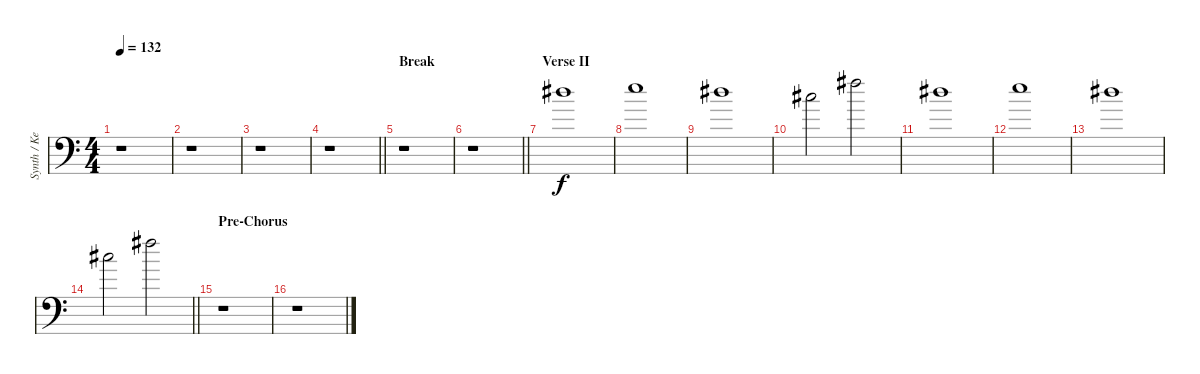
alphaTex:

\track ("Synth / Keyboard IV" "Synth / Ke") {instrument fx1rain}
\staff {score}
\tuning (Eb3 Bb2 Gb2 Db2 Ab1 Eb1) {hide}
\ts (4 4)
\tempo 132
\clef f4
\ks c
r.1{dy f} |
r.1 |
r.1 |
\barLineRight lightlight
r.1 |
\section ("" "Break")
r.1 |
\barLineRight lightlight
r.1 |
\section ("" "Verse II")
24.1.1 |
25.1.1 |
24.1.1 |
27.2.2 27.1.2 |
24.1.1 |
25.1.1 |
24.1.1 |
\barLineRight lightlight
27.2.2 27.1.2 |
\section ("" "Pre-Chorus")
r.1 |
r.1
